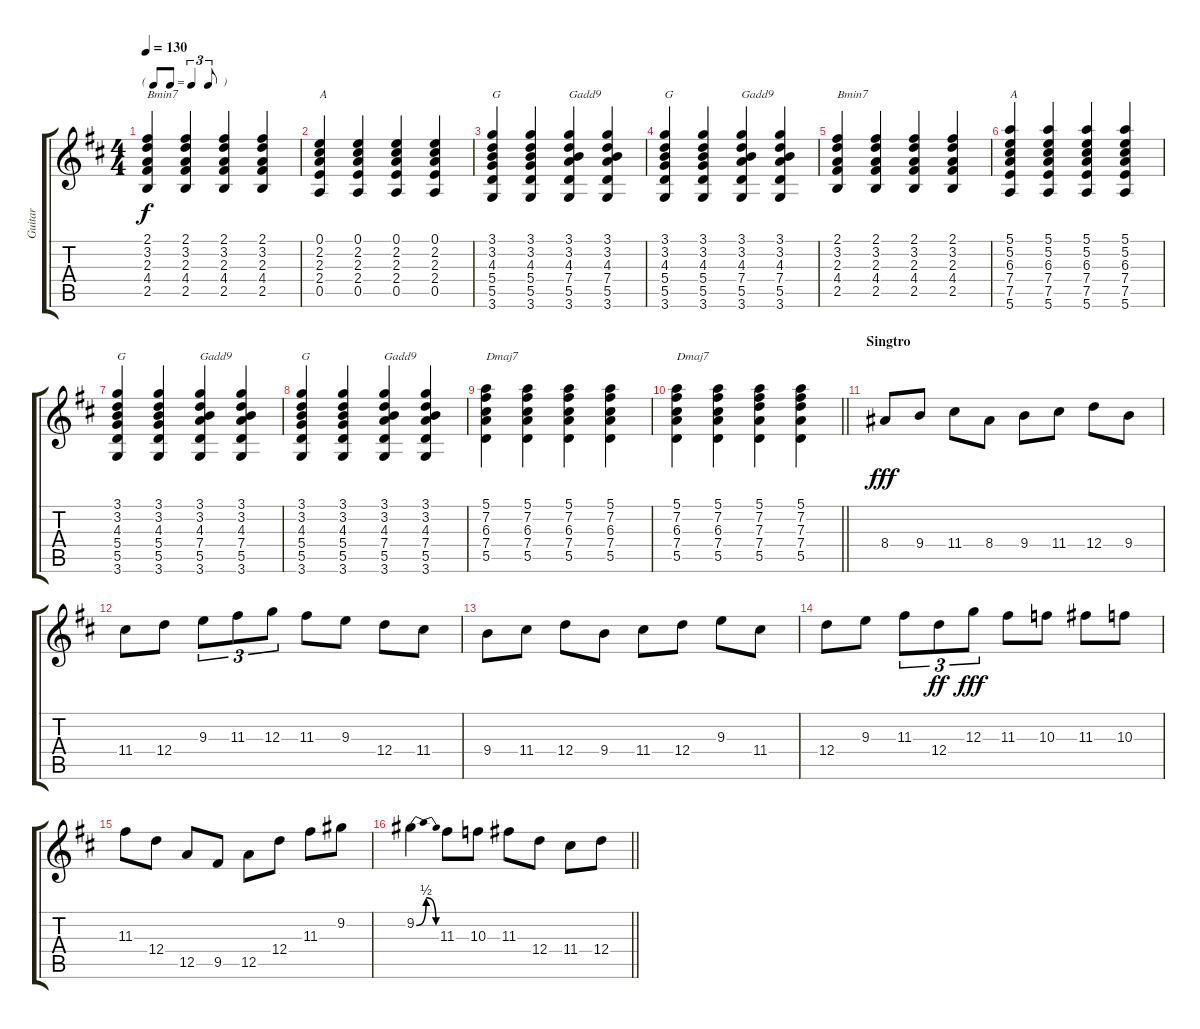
\track ("Guitar" "Guitar") {instrument electricguitarclean}
\staff {score tabs}
\tuning (E4 B3 G3 D3 A2 E2) {hide}
\ts (4 4)
\tf triplet8th
\tempo 130
\clef g2
\ks d
(2.1 3.2 2.3 4.4 2.5).4{txt "Bmin7" dy f} (2.1 3.2 2.3 4.4 2.5).4 (2.1 3.2 2.3 4.4 2.5).4 (2.1 3.2 2.3 4.4 2.5).4 |
(0.1 2.2 2.3 2.4 0.5).4{txt "A"} (0.1 2.2 2.3 2.4 0.5).4 (0.1 2.2 2.3 2.4 0.5).4 (0.1 2.2 2.3 2.4 0.5).4 |
(3.1 3.2 4.3 5.4 5.5 3.6).4{txt "G"} (3.1 3.2 4.3 5.4 5.5 3.6).4 (3.1 3.2 4.3 7.4 5.5 3.6).4{txt "Gadd9"} (3.1 3.2 4.3 7.4 5.5 3.6).4 |
(3.1 3.2 4.3 5.4 5.5 3.6).4{txt "G"} (3.1 3.2 4.3 5.4 5.5 3.6).4 (3.1 3.2 4.3 7.4 5.5 3.6).4{txt "Gadd9"} (3.1 3.2 4.3 7.4 5.5 3.6).4 |
(2.1 3.2 2.3 4.4 2.5).4{txt "Bmin7"} (2.1 3.2 2.3 4.4 2.5).4 (2.1 3.2 2.3 4.4 2.5).4 (2.1 3.2 2.3 4.4 2.5).4 |
(5.1 5.2 6.3 7.4 7.5 5.6).4{txt "A"} (5.1 5.2 6.3 7.4 7.5 5.6).4 (5.1 5.2 6.3 7.4 7.5 5.6).4 (5.1 5.2 6.3 7.4 7.5 5.6).4 |
(3.1 3.2 4.3 5.4 5.5 3.6).4{txt "G"} (3.1 3.2 4.3 5.4 5.5 3.6).4 (3.1 3.2 4.3 7.4 5.5 3.6).4{txt "Gadd9"} (3.1 3.2 4.3 7.4 5.5 3.6).4 |
(3.1 3.2 4.3 5.4 5.5 3.6).4{txt "G"} (3.1 3.2 4.3 5.4 5.5 3.6).4 (3.1 3.2 4.3 7.4 5.5 3.6).4{txt "Gadd9"} (3.1 3.2 4.3 7.4 5.5 3.6).4 |
(5.1 7.2 6.3 7.4 5.5).4{txt "Dmaj7"} (5.1 7.2 6.3 7.4 5.5).4 (5.1 7.2 6.3 7.4 5.5).4 (5.1 7.2 6.3 7.4 5.5).4 |
\barLineRight lightlight
(5.1 7.2 6.3 7.4 5.5).4{txt "Dmaj7"} (5.1 7.2 6.3 7.4 5.5).4 (5.1 7.2 7.3 7.4 5.5).4 (5.1 7.2 7.3 7.4 5.5).4 |
\section ("" "Singtro")
8.4.8{dy fff} 9.4.8 11.4.8 8.4.8 9.4.8 11.4.8 12.4.8 9.4.8 |
11.4.8 12.4.8 9.3.8{tu (3 2)} 11.3.8{tu (3 2)} 12.3.8{tu (3 2)} 11.3.8 9.3.8 12.4.8 11.4.8 |
9.4.8 11.4.8 12.4.8 9.4.8 11.4.8 12.4.8 9.3.8 11.4.8 |
12.4.8 9.3.8 11.3.8{tu (3 2)} 12.4.8{tu (3 2) dy ff} 12.3.8{tu (3 2) dy fff} 11.3.8 10.3.8 11.3.8 10.3.8 |
11.3.8 12.4.8 12.5.8 9.5.8 12.5.8 12.4.8 11.3.8 9.2.8 |
\barLineRight lightlight
9.2{be (bendrelease 0 0 27 2 27 2 60 0)}.4 11.3.8 10.3.8 11.3.8 12.4.8 11.4.8 12.4.8
